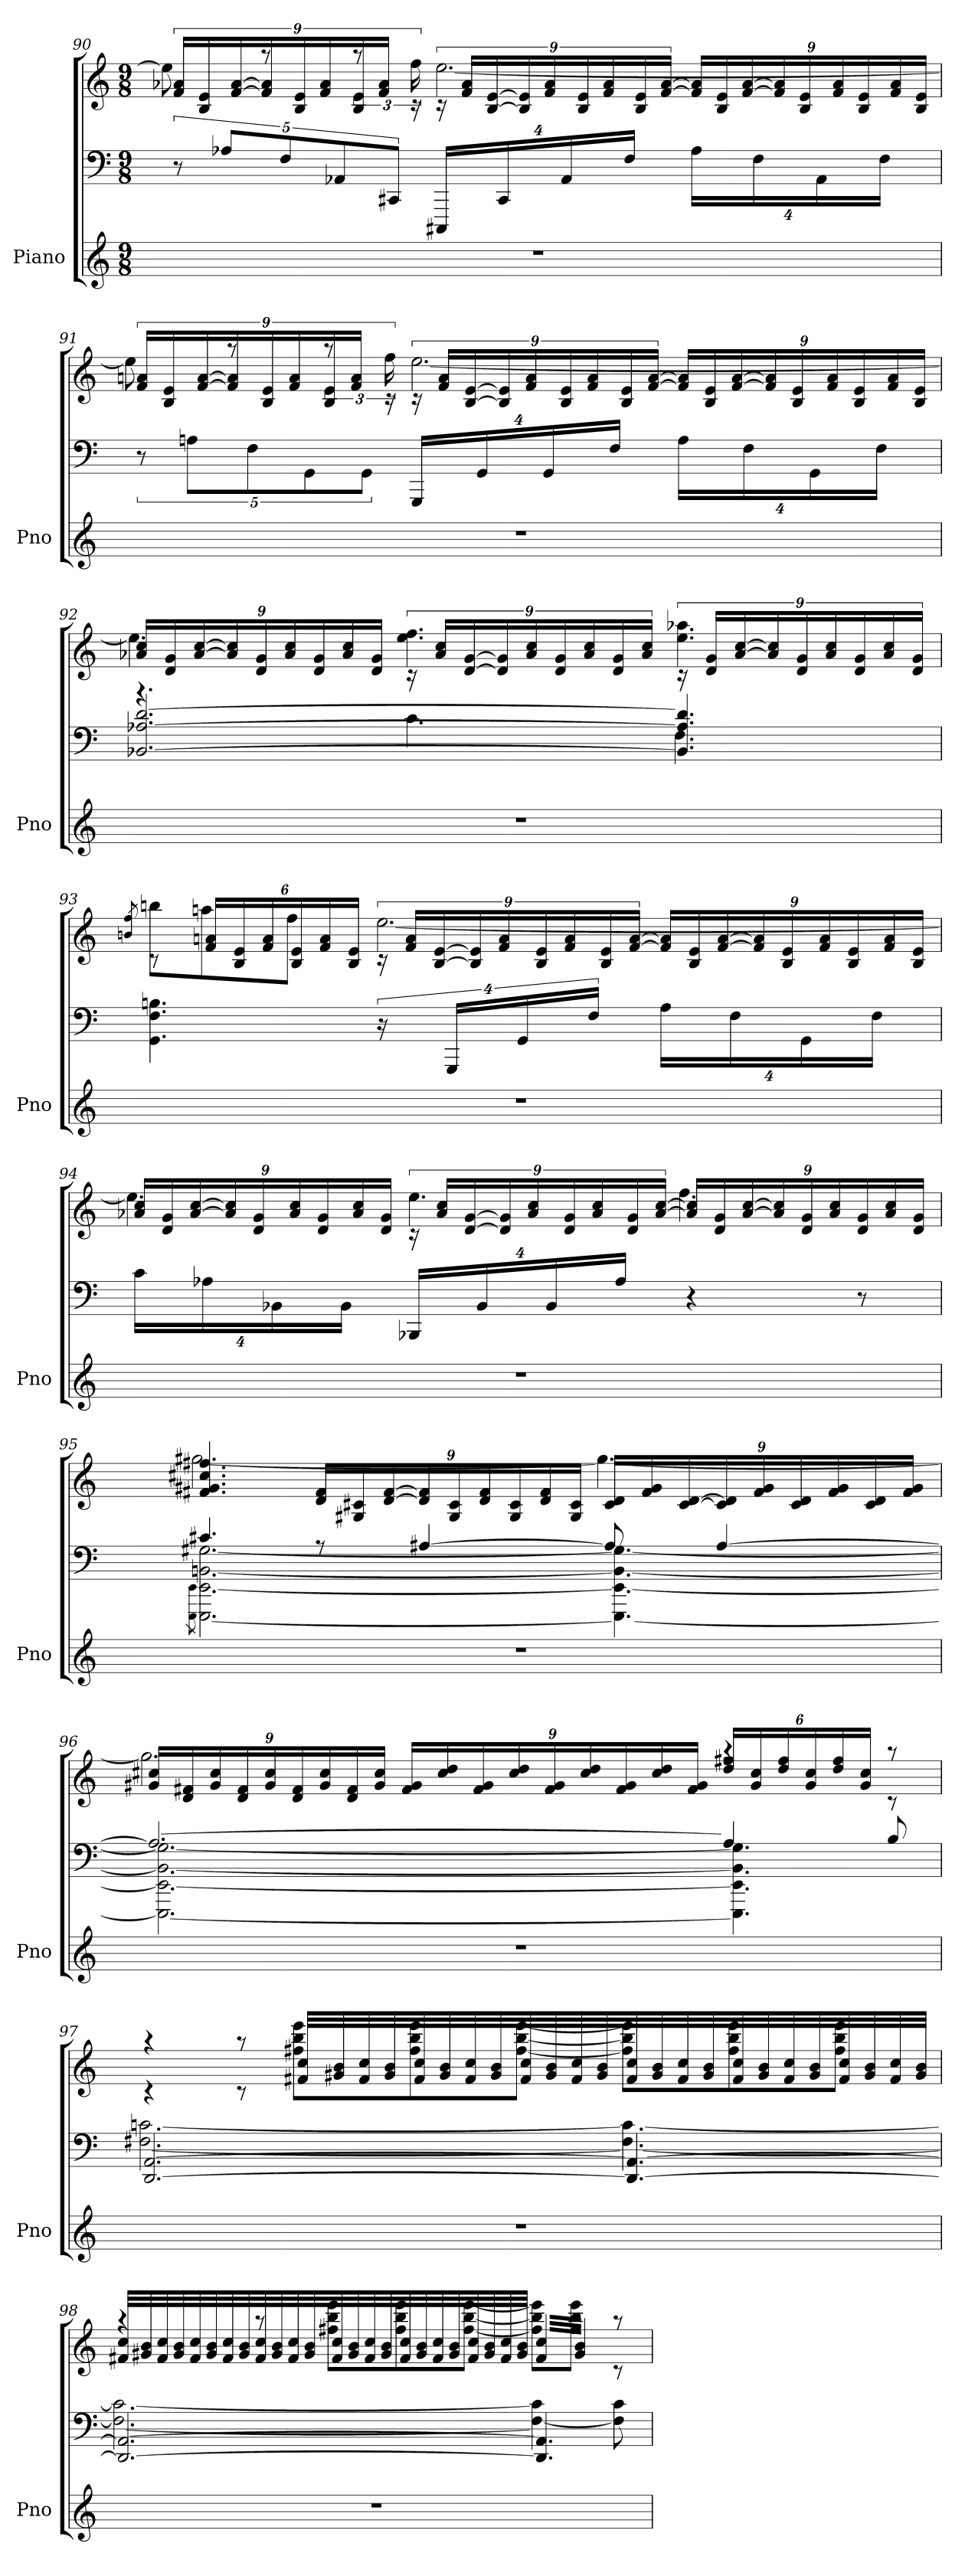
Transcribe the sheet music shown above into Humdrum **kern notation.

**kern	**kern	**kern
*part1	*part1	*part1
*staff3	*staff2	*staff1
*I"Piano	*	*
*I'Pno	*	*
*clefG2	*clefF4	*clefG2
*k[]	*k[]	*k[]
*M9/8	*M9/8	*M9/8
=90	=90	=90
*	*	*^
8%9r	40%3r	24f 24a-XLL	8ee]
.	.	24B 24e	.
.	40%3A-XL	.	.
.	.	[24f [24a-	.
.	.	24f] 24a-]	8raa
.	40%3F	.	.
.	.	24B 24e	.
.	.	24f 24a-	.
.	40%3AA-X	.	.
.	.	24B 24e	12raa
.	.	24f 24a-JJ	.
.	40%3CC#XJ	.	.
.	.	24rc	24ff
.	32%3CCC#XLL	24rc	[2.ee
.	.	24f 24a-LL	.
.	.	[24B [24e	.
.	32%3CC#	.	.
.	.	24B] 24e]	.
.	.	24f 24a-	.
.	32%3AA-	.	.
.	.	24B 24e	.
.	.	24f 24a-	.
.	32%3FJJ	.	.
.	.	24B 24e	.
.	.	[24f [24a-JJ	.
.	32%3A-LL	24f] 24a-]LL	.
.	.	24B 24e	.
.	.	[24f [24a-	.
.	32%3F	.	.
.	.	24f] 24a-]	.
.	.	24B 24e	.
.	32%3AA-	.	.
.	.	24f 24a-	.
.	.	24B 24e	.
.	32%3FJJ	.	.
.	.	24f 24a-	.
.	.	24B 24eJJ	.
=91	=91	=91	=91
8%9r	40%3r	24f 24anLL	8ee]
.	.	24B 24e	.
.	40%3AnL	.	.
.	.	[24f [24a	.
.	.	24f] 24a]	8raa
.	40%3F	.	.
.	.	24B 24e	.
.	.	24f 24a	.
.	40%3GG	.	.
.	.	24B 24e	12raa
.	.	24f 24aJJ	.
.	40%3GGJ	.	.
.	.	24rc	24ff
.	32%3GGGLL	24rc	[2.ee
.	.	24f 24aLL	.
.	.	[24B [24e	.
.	32%3GG	.	.
.	.	24B] 24e]	.
.	.	24f 24a	.
.	32%3GG	.	.
.	.	24B 24e	.
.	.	24f 24a	.
.	32%3FJJ	.	.
.	.	24B 24e	.
.	.	[24f [24aJJ	.
.	32%3ALL	24f] 24a]LL	.
.	.	24B 24e	.
.	.	[24f [24a	.
.	32%3F	.	.
.	.	24f] 24a]	.
.	.	24B 24e	.
.	32%3GG	.	.
.	.	24f 24a	.
.	.	24B 24e	.
.	32%3FJJ	.	.
.	.	24f 24a	.
.	.	24B 24eJJ	.
=92	=92	=92	=92
*	*^	*	*
8%9r	[2.BB-X [2.A-X [2.d	4.rb	24a-X 24ccLL	4.ee]
.	.	.	24d 24g	.
.	.	.	[24a- [24cc	.
.	.	.	24a-] 24cc]	.
.	.	.	24d 24g	.
.	.	.	24a- 24cc	.
.	.	.	24d 24g	.
.	.	.	24a- 24cc	.
.	.	.	24d 24gJJ	.
.	.	4.c	24rc	4.ee 4.ff
.	.	.	24a- 24ccLL	.
.	.	.	[24d [24g	.
.	.	.	24d] 24g]	.
.	.	.	24a- 24cc	.
.	.	.	24d 24g	.
.	.	.	24a- 24cc	.
.	.	.	24d 24g	.
.	.	.	24a- 24ccJJ	.
.	4.BB-] 4.A-] 4.d]	4.F	24rc	4.ee 4.aa-X
.	.	.	24d 24gLL	.
.	.	.	[24a- [24cc	.
.	.	.	24a-] 24cc]	.
.	.	.	24d 24g	.
.	.	.	24a- 24cc	.
.	.	.	24d 24g	.
.	.	.	24a- 24cc	.
.	.	.	24d 24gJJ	.
*	*v	*v	*	*
=93	=93	=93	=93
.	.	.	8qbn/ 8qff/
8%9r	4.GG 4.F 4.Bn	8rc	8bbnL
.	.	24f 24anLL	8aan
.	.	24B 24e	.
.	.	24f 24a	.
.	.	24B 24e	8ffJ
.	.	24f 24a	.
.	.	24B 24eJJ	.
.	32%3r	24rc	[2.ee
.	.	24f 24aLL	.
.	.	[24B [24e	.
.	32%3GGGLL	.	.
.	.	24B] 24e]	.
.	.	24f 24a	.
.	32%3GG	.	.
.	.	24B 24e	.
.	.	24f 24a	.
.	32%3FJJ	.	.
.	.	24B 24e	.
.	.	[24f [24aJJ	.
.	32%3ALL	24f] 24a]LL	.
.	.	24B 24e	.
.	.	[24f [24a	.
.	32%3F	.	.
.	.	24f] 24a]	.
.	.	24B 24e	.
.	32%3GG	.	.
.	.	24f 24a	.
.	.	24B 24e	.
.	32%3FJJ	.	.
.	.	24f 24a	.
.	.	24B 24eJJ	.
=94	=94	=94	=94
8%9r	32%3cLL	24a-X 24ccLL	4.ee]
.	.	24d 24g	.
.	.	[24a- [24cc	.
.	32%3A-X	.	.
.	.	24a-] 24cc]	.
.	.	24d 24g	.
.	32%3BB-X	.	.
.	.	24a- 24cc	.
.	.	24d 24g	.
.	32%3BB-JJ	.	.
.	.	24a- 24cc	.
.	.	24d 24gJJ	.
.	32%3BBB-XLL	24rc	4.ee
.	.	24a- 24ccLL	.
.	.	[24d [24g	.
.	32%3BB-	.	.
.	.	24d] 24g]	.
.	.	24a- 24cc	.
.	32%3BB-	.	.
.	.	24d 24g	.
.	.	24a- 24cc	.
.	32%3A-JJ	.	.
.	.	24d 24g	.
.	.	[24a- [24ccJJ	.
.	4r	24a-] 24cc]LL	4.ff
.	.	24d 24g	.
.	.	[24a- [24cc	.
.	.	24a-] 24cc]	.
.	.	24d 24g	.
.	.	24a- 24cc	.
.	8r	24d 24g	.
.	.	24a- 24cc	.
.	.	24d 24gJJ	.
=95	=95	=95	=95
*	*^	*	*
.	.	8qEEE\ 8qEE\	.	.
8%9r	4.c#X	2.EEE_ 2.EE_ [2.BBn [2.G#X	4.f#X 4.g#X 4.cc#X 4.ff#X	[2.gg#X
.	8rA	.	24d 24f#LL	.
.	.	.	24G#X 24c#X	.
.	.	.	[24d [24f#	.
.	[4A#X	.	24d] 24f#]	.
.	.	.	24G# 24c#	.
.	.	.	24d 24f#	.
.	.	.	24G# 24c#	.
.	.	.	24d 24f#	.
.	.	.	24G# 24c#JJ	.
.	8A#]	4.EEE_ 4.EE_ 4.BB_ 4.G#_	24c# 24dLL	4.gg#_
.	.	.	24f# 24g#	.
.	.	.	[24c# [24d	.
.	[4A#	.	24c#] 24d]	.
.	.	.	24f# 24g#	.
.	.	.	24c# 24d	.
.	.	.	24f# 24g#	.
.	.	.	24c# 24d	.
.	.	.	24f# 24g#JJ	.
=96	=96	=96	=96	=96
8%9r	2.A#_	2.EEE_ 2.EE_ 2.BB_ 2.G#_	24g#X 24cc#XLL	2.gg#]
.	.	.	24d 24f#X	.
.	.	.	24g# 24cc#	.
.	.	.	24d 24f#	.
.	.	.	24g# 24cc#	.
.	.	.	24d 24f#	.
.	.	.	24g# 24cc#	.
.	.	.	24d 24f#	.
.	.	.	24g# 24cc#JJ	.
.	.	.	24f# 24g#LL	.
.	.	.	24cc# 24dd	.
.	.	.	24f# 24g#	.
.	.	.	24cc# 24dd	.
.	.	.	24f# 24g#	.
.	.	.	24cc# 24dd	.
.	.	.	24f# 24g#	.
.	.	.	24cc# 24dd	.
.	.	.	24f# 24g#JJ	.
.	4A#]	4.EEE] 4.EE] 4.BB] 4.G#]	24dd 24ff#XLL	4raa
.	.	.	24g# 24cc#	.
.	.	.	24dd 24ff#	.
.	.	.	24g# 24cc#	.
.	.	.	24dd 24ff#	.
.	.	.	24g# 24cc#JJ	.
.	8B	.	8rc	8raa
=97	=97	=97	=97	=97
8%9r	[2.DD [2.AA	[2.F#X [2.cn	4rc	4raa
.	.	.	8rc	8raa
.	.	.	32f#X 32ccLLL	8ff#X 8bb 8eeeL
.	.	.	32g#X 32b	.
.	.	.	32f# 32cc	.
.	.	.	32g# 32b	.
.	.	.	32f# 32cc	8ff# 8bb 8eee
.	.	.	32g# 32b	.
.	.	.	32f# 32cc	.
.	.	.	32g# 32b	.
.	.	.	32f# 32cc	[8ff# [8bb [8eeeJ
.	.	.	32g# 32b	.
.	.	.	32f# 32cc	.
.	.	.	32g# 32b	.
*	*	*	*tremolo	*
.	4.DD_ 4.AA_	4.F#_ 4.c_	32f# 32cc	8ff#] 8bb] 8eee]L
.	.	.	32g# 32b	.
.	.	.	32f# 32cc	.
.	.	.	32g# 32b	.
.	.	.	32f# 32cc	8ff# 8bb 8eee
.	.	.	32g# 32b	.
.	.	.	32f# 32cc	.
.	.	.	32g# 32b	.
.	.	.	32f# 32cc	8ff# 8bb 8eeeJ
*	*	*	*Xtremolo	*
.	.	.	32g# 32b	.
.	.	.	32f# 32cc	.
.	.	.	32g# 32bJJJ	.
=98	=98	=98	=98	=98
8%9r	2.DD_ 2.AA_	2.F#_ 2.c_	32f#X 32ccLLL	4raa
.	.	.	32g#X 32b	.
.	.	.	32f# 32cc	.
.	.	.	32g# 32b	.
.	.	.	32f# 32cc	.
.	.	.	32g# 32b	.
.	.	.	32f# 32cc	.
.	.	.	32g# 32b	.
.	.	.	32f# 32cc	8raa
.	.	.	32g# 32b	.
.	.	.	32f# 32cc	.
.	.	.	32g# 32b	.
.	.	.	32f# 32cc	8ff#X 8bb 8eeeL
.	.	.	32g# 32b	.
.	.	.	32f# 32cc	.
.	.	.	32g# 32b	.
.	.	.	32f# 32cc	8ff# 8bb 8eee
.	.	.	32g# 32b	.
.	.	.	32f# 32cc	.
.	.	.	32g# 32b	.
.	.	.	32f# 32cc	[8ff# [8bb [8eeeJ
.	.	.	32g# 32b	.
.	.	.	32f# 32cc	.
.	.	.	32g# 32bJJJ	.
*	*	*	*tremolo	*
.	4.DD] 4.AA]	4F#_ 4c]	32f# 32ccLLL	8ff#] 8bb] 8eee]L
.	.	.	32g# 32b	.
.	.	.	32f# 32cc	.
.	.	.	32g# 32b	.
.	.	.	32f# 32cc	8ff# 8bb 8eeeJ
*	*	*	*Xtremolo	*
.	.	.	32g# 32b	.
.	.	.	32f# 32cc	.
.	.	.	32g# 32bJJJ	.
.	.	8F#] 8c	8rc	8raa
*	*v	*v	*	*
*	*	*v	*v
=	=	=
*-	*-	*-
